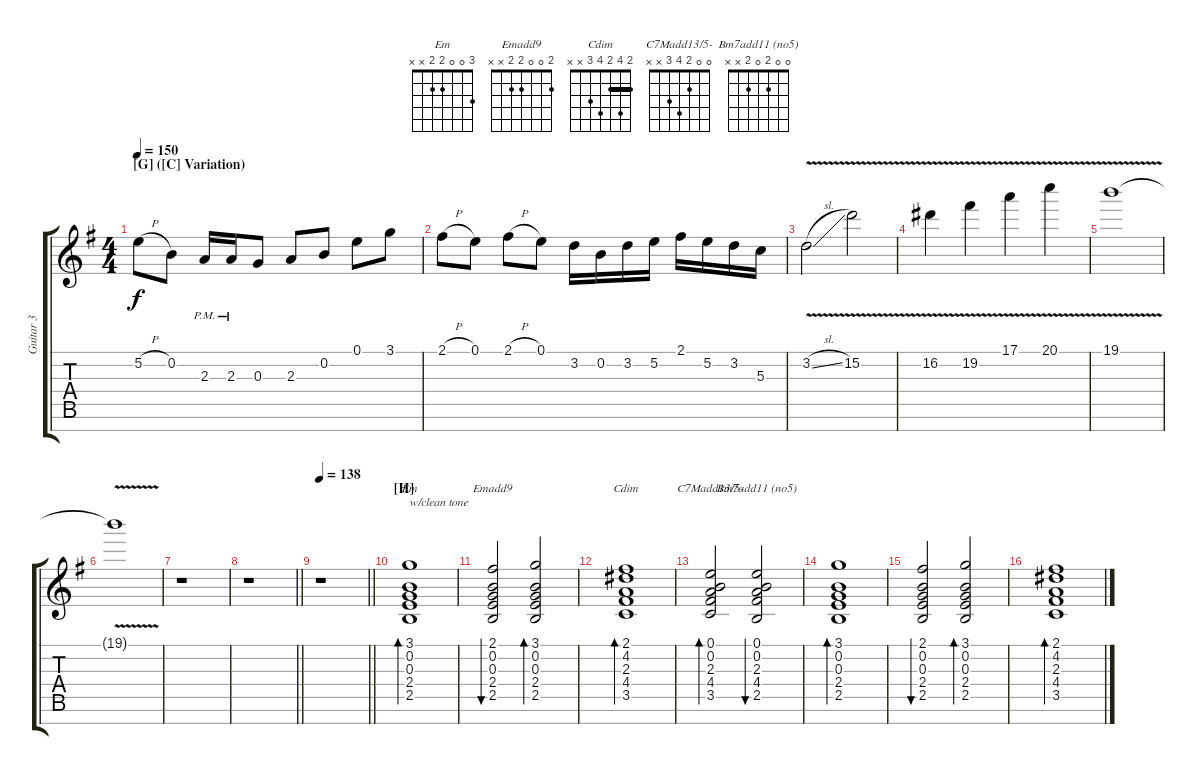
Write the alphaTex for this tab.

\track ("Guitar 3" "Guitar 3") {instrument distortionguitar}
\staff {score tabs}
\tuning (E4 B3 G3 D3 A2 E2 B1) {hide}
\chord ("Em" 3 0 0 2 2 x x)
\chord ("Emadd9" 2 0 0 2 2 x x)
\chord ("Cdim" 2 4 2 4 3 x x) {barre 2}
\chord ("C7Madd13/5-" 0 0 2 4 3 x x)
\chord ("Bm7add11 (no5)" 0 0 2 0 2 x x)
\ts (4 4)
\section ("" "[G] ([C] Variation)")
\tempo 150
\clef g2
\ks eminor
5.2{h}.8{dy f} 0.2.8 2.3{pm}.16 2.3{pm}.16 0.3.8 2.3.8 0.2.8 0.1.8 3.1.8 |
2.1{h}.8 0.1.8 2.1{h}.8 0.1.8 3.2.16 0.2.16 3.2.16 5.2.16 2.1.16 5.2.16 3.2.16 5.3.16 |
3.2{v sl}.2 15.2{v}.2 |
16.2{v}.4 19.2{v}.4 17.1{v}.4 20.1{v}.4 |
19.1{v}.1{volume 0} |
19.1{v t}.1 |
r.1{volume 13} |
\barLineRight lightlight
r.1 |
\tempo 138
\barLineRight lightlight
r.1 |
\section ("" "[H]")
(3.1 0.2 0.3 2.4 2.5).1{bd 240 ch "Em" txt "w/clean tone" instrument electricguitarjazz} |
(2.1 0.2 0.3 2.4 2.5).2{bu 60 ch "Emadd9"} (3.1 0.2 0.3 2.4 2.5).2{bd 60} |
(2.1 4.2 2.3 4.4 3.5).1{bd 240 ch "Cdim"} |
(0.1 0.2 2.3 4.4 3.5).2{bd 60 ch "C7Madd13/5-"} (0.1 0.2 2.3 4.4 2.5).2{bu 60 ch "Bm7add11 (no5)"} |
(3.1 0.2 0.3 2.4 2.5).1{bd 240} |
(2.1 0.2 0.3 2.4 2.5).2{bu 60} (3.1 0.2 0.3 2.4 2.5).2{bd 60} |
(2.1 4.2 2.3 4.4 3.5).1{bd 240}
